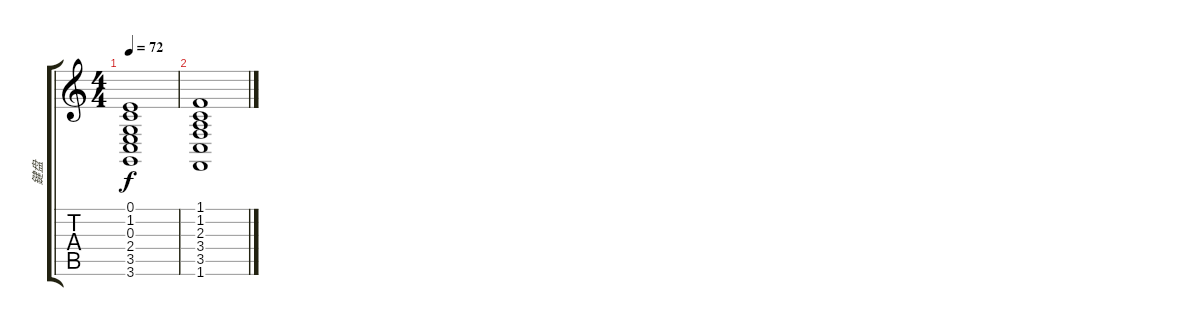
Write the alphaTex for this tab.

\track ("鍵盘" "鍵盘") {instrument choiraahs bank 6}
\staff {score tabs}
\tuning (E4 B3 G3 D3 A2 E2) {hide}
\ts (4 4)
\tempo 72
\clef g2
\ks c
(0.1 1.2 0.3 2.4 3.5 3.6).1{dy f} |
(1.1 1.2 2.3 3.4 3.5 1.6).1
